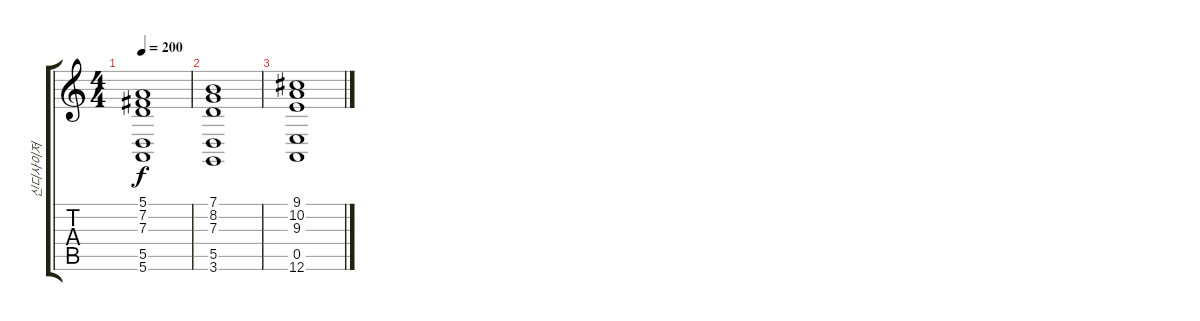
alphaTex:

\track ("신디사이저" "신디사이저") {instrument stringensemble1}
\staff {score tabs}
\tuning (E4 B3 G3 D3 A2 E2) {hide}
\ts (4 4)
\tempo 200
\clef g2
\ks c
(5.1 7.2 7.3 5.5 5.6).1{dy f} |
(7.1 8.2 7.3 5.5 3.6).1 |
(9.1 10.2 9.3 0.5 12.6).1
